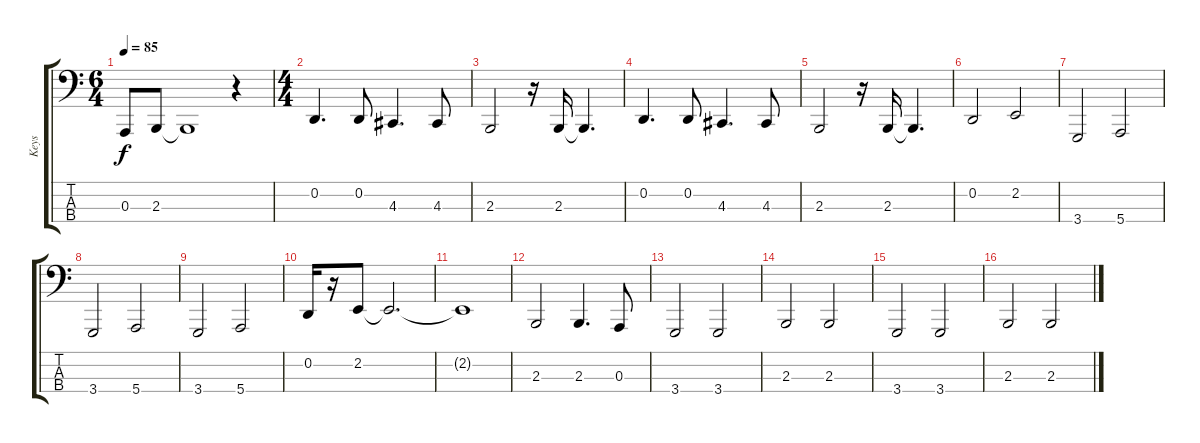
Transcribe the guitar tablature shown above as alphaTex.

\track ("Keys" "Keys") {instrument pad3polysynth}
\staff {score tabs}
\tuning (G2 D2 A1 E1) {hide}
\ts (6 4)
\tempo 85
\clef f4
\ks c
0.3.8{dy f} 2.3.8 2.3{t}.1 r.4 |
\ts (4 4)
0.2.4{d} 0.2.8 4.3.4{d} 4.3.8 |
2.3.2 r.16 2.3.16 2.3{t}.4{d} |
0.2.4{d} 0.2.8 4.3.4{d} 4.3.8 |
2.3.2 r.16 2.3.16 2.3{t}.4{d} |
0.2.2 2.2.2 |
3.4.2 5.4.2 |
3.4.2 5.4.2 |
3.4.2 5.4.2 |
0.2.16 r.16 2.2.8 2.2{t}.2{d} |
2.2{t}.1 |
2.3.2 2.3.4{d} 0.3.8 |
3.4.2 3.4.2 |
2.3.2 2.3.2 |
3.4.2 3.4.2 |
2.3.2 2.3.2
